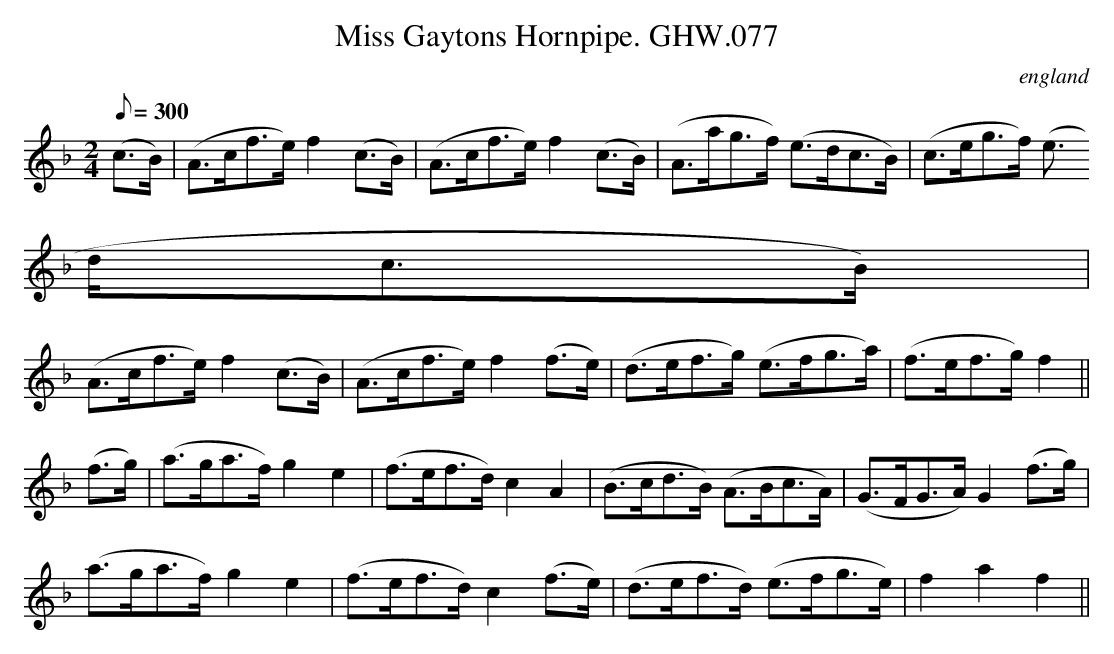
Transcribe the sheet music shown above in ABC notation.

X:1
T:Miss Gaytons Hornpipe. GHW.077
O:england
M:2/4
L:1/8
Q:300
K:F
(c>B)|(A>cf>e) f2 (c>B)|(A>cf>e) f2 (c>B)|(A>ag>f) (e>dc>B)|(c>eg>f) (e>
dc>B)|
(A>cf>e) f2 (c>B)|(A>cf>e) f2 (f>e)|(d>ef>g) (e>fg>a)|(f>ef>g) f2||
(f>g)|(a>ga>f) g2 e2|(f>ef>d) c2 A2|(B>cd>B) (A>Bc>A)|(G>FG>A) G2 (f>g)|
(a>ga>f) g2 e2|(f>ef>d) c2 (f>e)|(d>ef>d) (e>fg>e)|f2a2f2||
